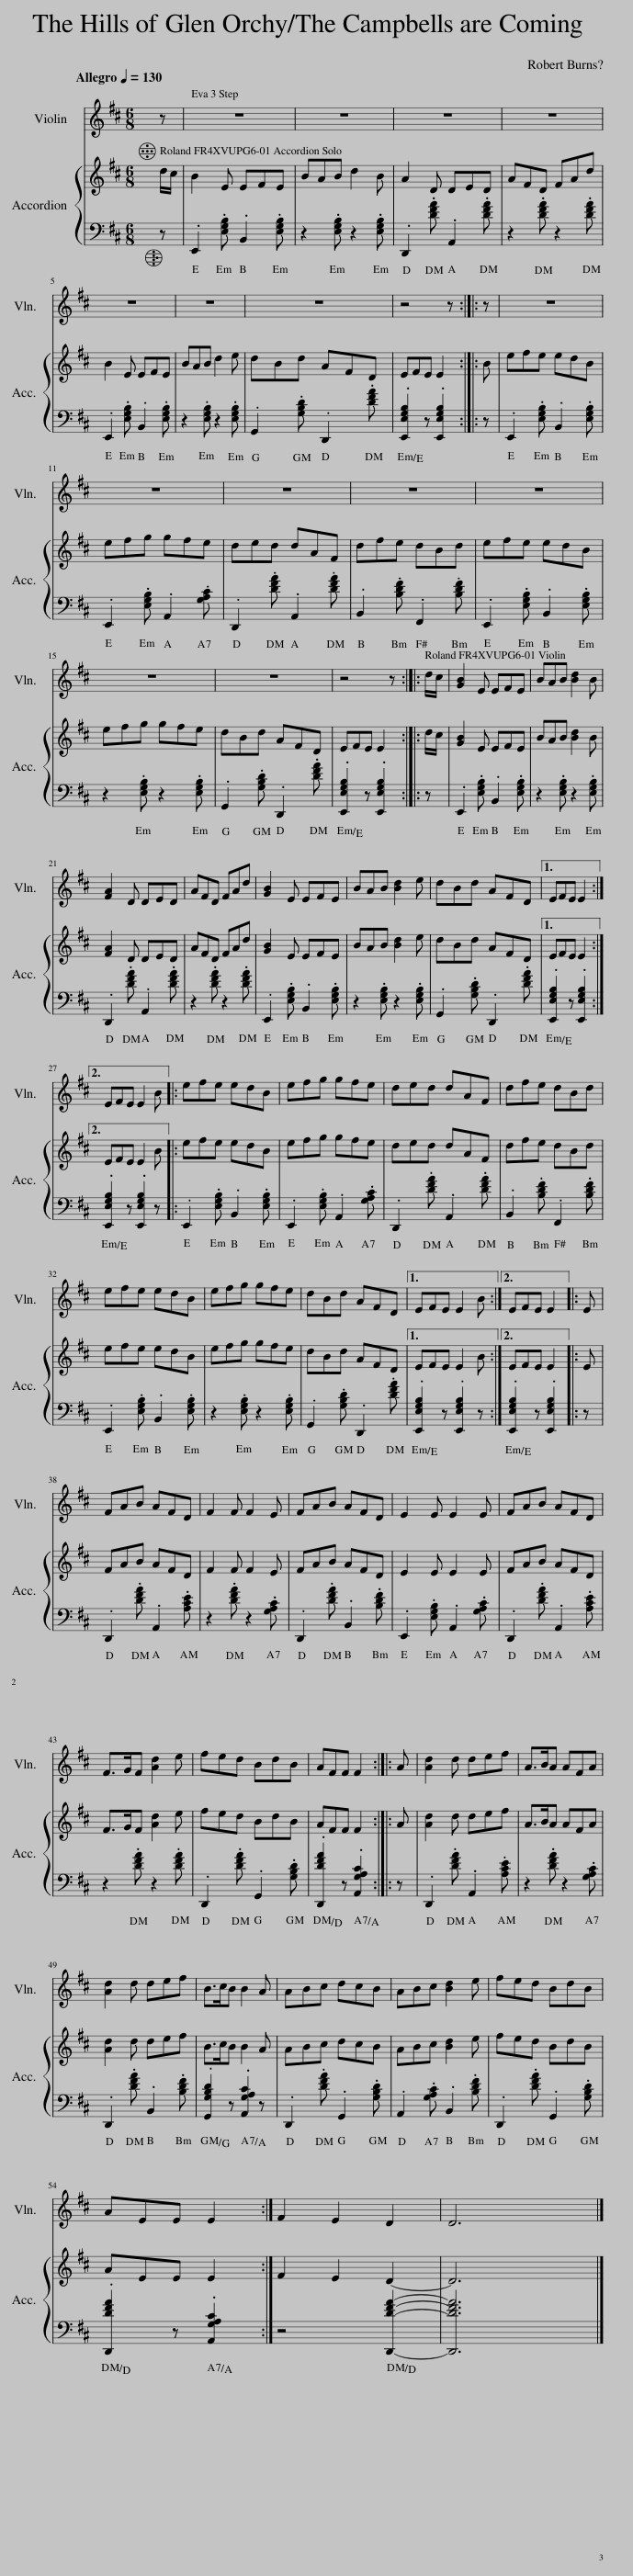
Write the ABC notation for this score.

X:1
%%score 1 { 2 | 3 }
L:1/8
Q:1/4=130
M:6/8
I:linebreak $
K:D
V:1 treble
V:2 treble
V:3 bass
V:1
 z | z6 | z6 | z6 | z6 |$ %5
 z6 | z6 | z6 | z4 z :: z | %10
 z6 |$ z6 | z6 | z6 | z6 |$ %15
 z6 | z6 | z4 z :: d/c/ | [GB]2 E EFE | %20
 BAB [Bd]2 B |$ [FA]2 D DED | AFD FAd | [GB]2 E EFE | BAB [Bd]2 e | %25
 dBd AFD |1 EFE E2 :|2$ EFE E2 B |: efe edB | efg gfe | %30
 ded dAF | dfe dBd |$ efe edB | efg gfe | dBd AFD |1 %35
 EFE E2 B :|2 EFE E2 |: E |$ FAB AFD | F2 F F2 E | %40
 FAB AFD | E2 E E2 E | FAB AFD |$ F>GF [Ad]2 e | fed BdB | %45
 AFF F2 :: A | [Ad]2 d def | A>BA AFA |$ [Ad]2 d def | %50
 B>cB B2 A | ABc dcB | ABc [Bd]2 e | fed BdB |$ AEE E2 :| %55
 F2 E2 D2 | D6 |] %57
V:2
 d/c/ | B2 E EFE | BAB d2 B | A2 D DED | AFD FAd |$ %5
 B2 E EFE | BAB d2 e | dBd AFD | EFE E2 :: B | %10
 efe edB |$ efg gfe | ded dAF | dfe dBd | efe edB |$ %15
 efg gfe | dBd AFD | EFE E2 :: d/c/ | [GB]2 E EFE | %20
 BAB [Bd]2 B |$ [FA]2 D DED | AFD FAd | [GB]2 E EFE | BAB [Bd]2 e | %25
 dBd AFD |1 EFE E2 :|2$ EFE E2 B |: efe edB | efg gfe | %30
 ded dAF | dfe dBd |$ efe edB | efg gfe | dBd AFD |1 %35
 EFE E2 B :|2 EFE E2 |: E |$ FAB AFD | F2 F F2 E | %40
 FAB AFD | E2 E E2 E | FAB AFD |$ F>GF [Ad]2 e | fed BdB | %45
 AFF F2 :: A | [Ad]2 d def | A>BA AFA |$ [Ad]2 d def | %50
 B>cB B2 A | ABc dcB | ABc [Bd]2 e | fed BdB |$ AEE E2 :| %55
 F2 E2 D2- | D6 |] %57
V:3
 z | .E,,2 .[E,G,B,] .B,,2 .[E,G,B,] | z2 .[E,G,B,] z2 .[E,G,B,] | .D,,2 .[DFA] .A,,2 .[DFA] | z2 .[DFA] z2 .[DFA] |$ %5
 .E,,2 .[E,G,B,] .B,,2 .[E,G,B,] | z2 .[E,G,B,] z2 .[E,G,B,] | .G,,2 .[G,B,D] .D,,2 .[DFA] | .[E,,E,G,B,]2 z .[E,,E,G,B,]2 :: z | %10
 .E,,2 .[E,G,B,] .B,,2 .[E,G,B,] |$ .E,,2 .[E,G,B,] .A,,2 .[G,A,C] | .D,,2 .[DFA] .A,,2 .[DFA] | .B,,2 .[B,DF] .F,,2 .[B,DF] | .E,,2 .[E,G,B,] .B,,2 .[E,G,B,] |$ %15
 z2 .[E,G,B,] z2 .[E,G,B,] | .G,,2 .[G,B,D] .D,,2 .[DFA] | .[E,,E,G,B,]2 z .[E,,E,G,B,]2 :: z | .E,,2 .[E,G,B,] .B,,2 .[E,G,B,] | %20
 z2 .[E,G,B,] z2 .[E,G,B,] |$ .D,,2 .[DFA] .A,,2 .[DFA] | z2 .[DFA] z2 .[DFA] | .E,,2 .[E,G,B,] .B,,2 .[E,G,B,] | z2 .[E,G,B,] z2 .[E,G,B,] | %25
 .G,,2 .[G,B,D] .D,,2 .[DFA] |1 .[E,,E,G,B,]2 z .[E,,E,G,B,]2 :|2$ .[E,,E,G,B,]2 z .[E,,E,G,B,]2 z |: .E,,2 .[E,G,B,] .B,,2 .[E,G,B,] | .E,,2 .[E,G,B,] .A,,2 .[G,A,C] | %30
 .D,,2 .[DFA] .A,,2 .[DFA] | .B,,2 .[B,DF] .F,,2 .[B,DF] |$ .E,,2 .[E,G,B,] .B,,2 .[E,G,B,] | z2 .[E,G,B,] z2 .[E,G,B,] | .G,,2 .[G,B,D] .D,,2 .[DFA] |1 %35
 .[E,,E,G,B,]2 z .[E,,E,G,B,]2 z :|2 .[E,,E,G,B,]2 z .[E,,E,G,B,]2 |: z |$ .D,,2 .[DFA] .A,,2 .[A,CE] | z2 .[DFA] z2 .[G,A,C] | %40
 .D,,2 .[DFA] .B,,2 .[B,DF] | .E,,2 .[E,G,B,] .A,,2 .[G,A,C] | .D,,2 .[DFA] .A,,2 .[A,CE] |$ z2 .[DFA] z2 .[DFA] | .D,,2 .[DFA] .G,,2 .[G,B,D] | %45
 .[D,,DFA]2 z .[A,,G,A,C]2 :: z | .D,,2 .[DFA] .A,,2 .[A,CE] | z2 .[DFA] z2 .[G,A,C] |$ .D,,2 .[DFA] .B,,2 .[B,DF] | %50
 .[G,,G,B,D]2 z .[A,,G,A,C]2 z | .D,,2 .[DFA] .G,,2 .[G,B,D] | .A,,2 .[G,A,C] .B,,2 .[B,DF] | .D,,2 .[DFA] .G,,2 .[G,B,D] |$ .[D,,DFA]2 z .[A,,G,A,C]2 :| %55
 z4 [D,,DFA]2- | [D,,DFA]6 |] %57
